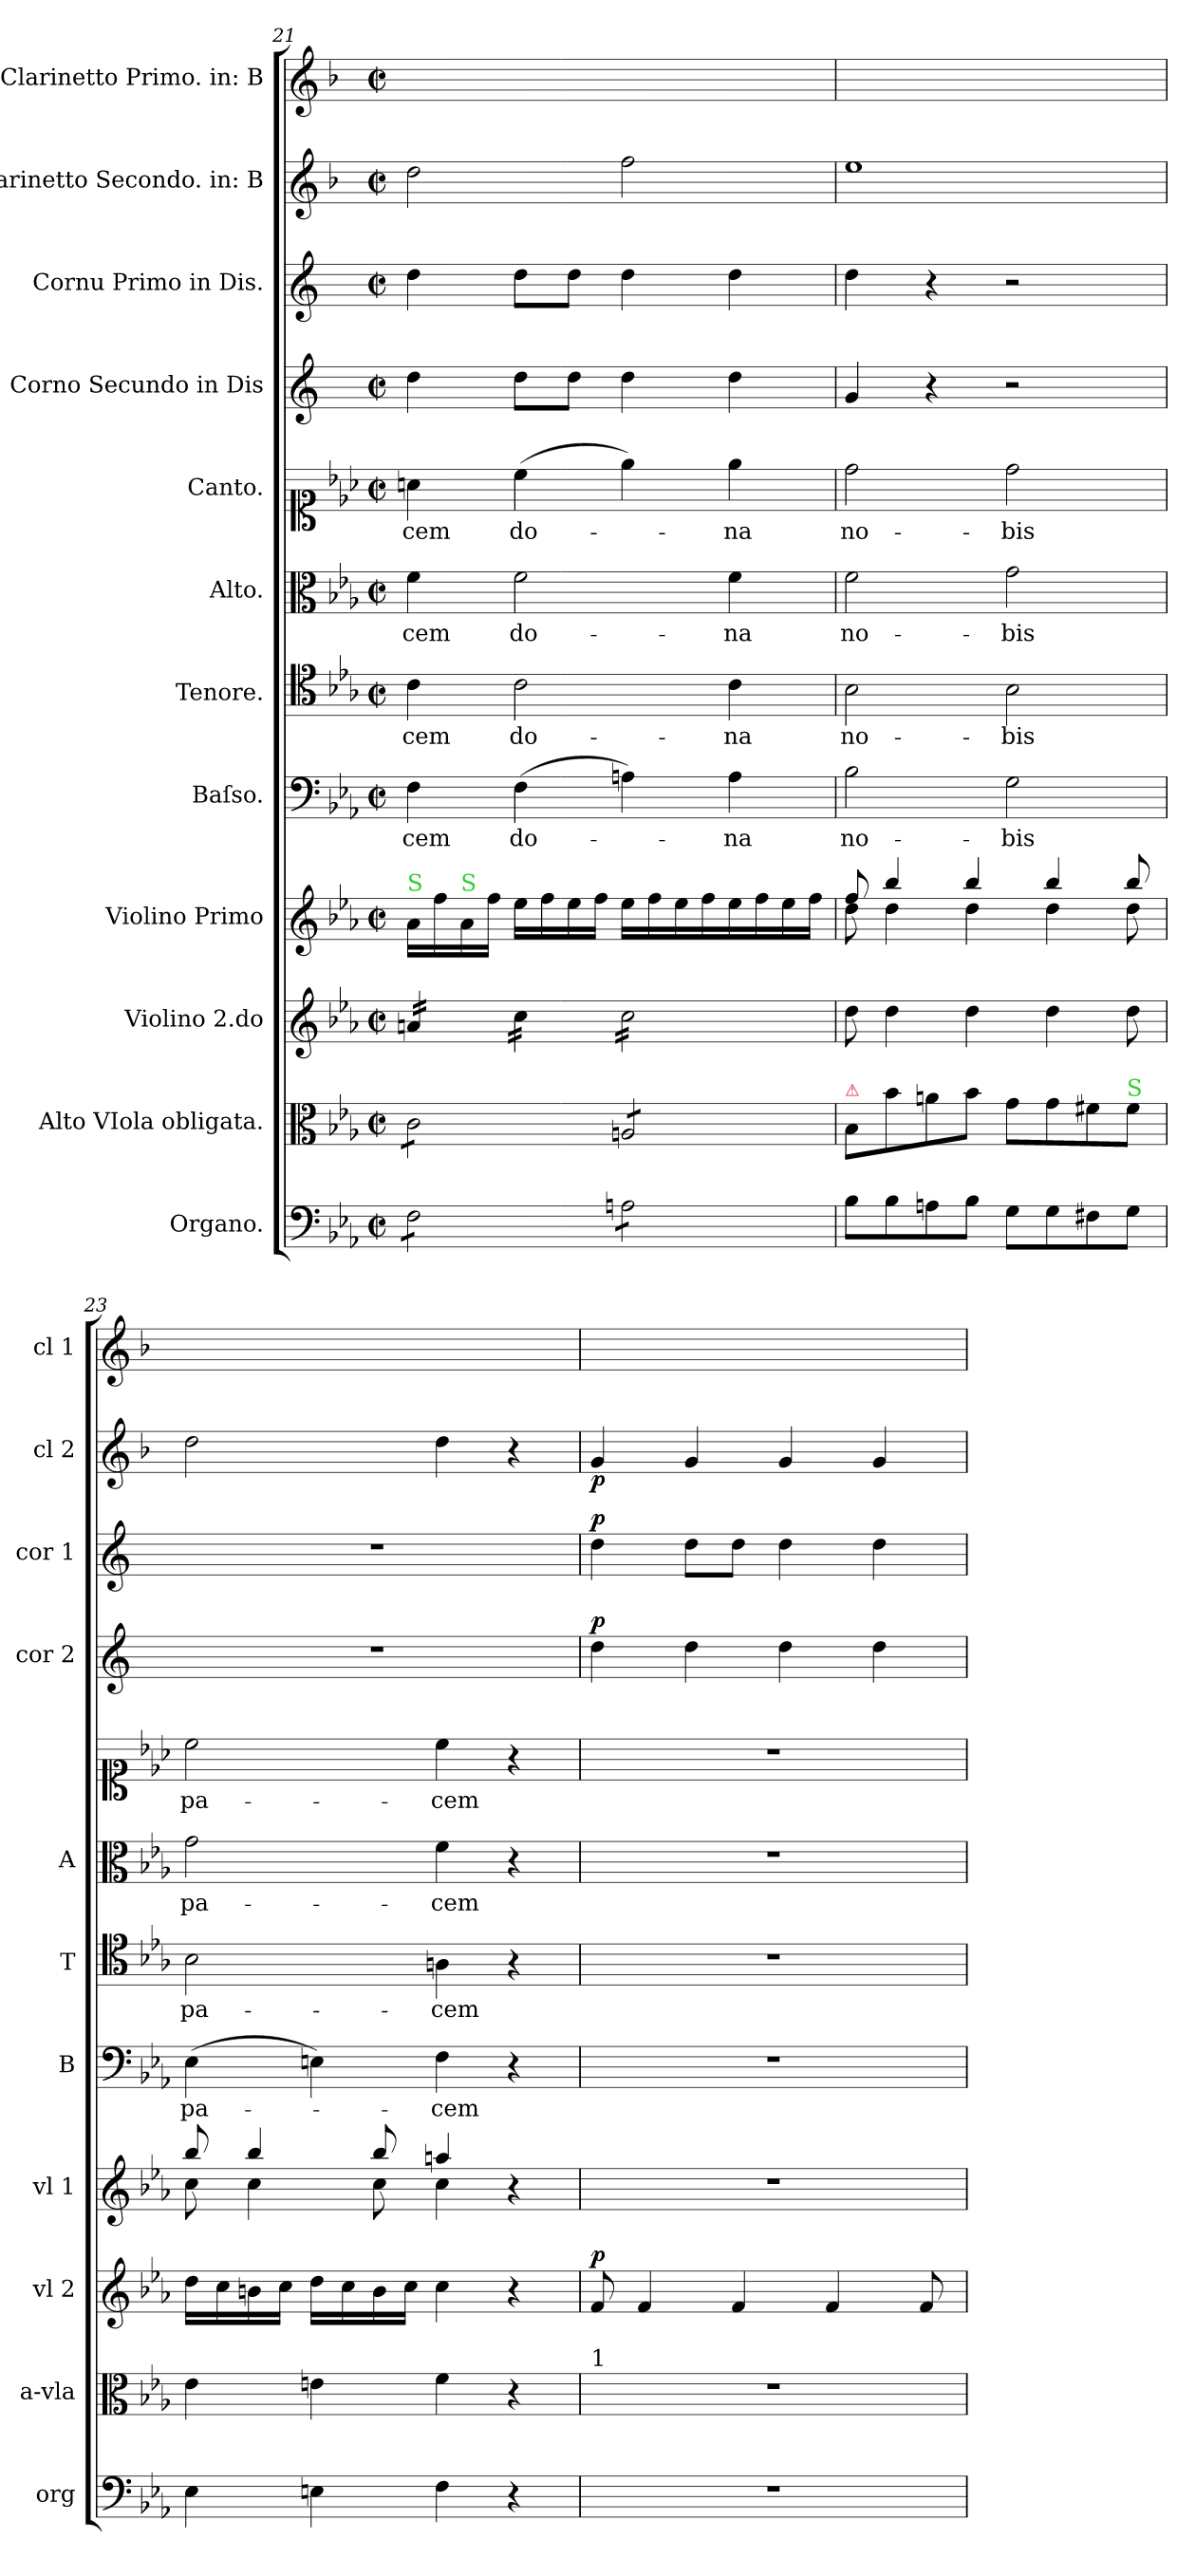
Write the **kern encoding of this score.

**kern	**kern	**kern	**dynam	**kern	**kern	**text	**kern	**text	**kern	**text	**kern	**text	**kern	**dynam	**kern	**dynam	**kern	**dynam	**kern
*part12	*part11	*part10	*part10	*part9	*part8	*part8	*part7	*part7	*part6	*part6	*part5	*part5	*part4	*part4	*part3	*part3	*part2	*part2	*part1
*staff12	*staff11	*staff10	*staff10	*staff9	*staff8	*staff8	*staff7	*staff7	*staff6	*staff6	*staff5	*staff5	*staff4	*staff4	*staff3	*staff3	*staff2	*staff2	*staff1
*I"Organo.	*I"Alto VIola obligata.	*I"Violino 2.do	*	*I"Violino Primo	*I"Baſso.	*	*I"Tenore.	*	*I"Alto.	*	*I"Canto.	*	*I"Corno Secundo in Dis	*	*I"Cornu Primo in Dis.	*	*I"Clarinetto Secondo. in: B	*	*I"Clarinetto Primo. in: B
*I'org	*I'a-vla	*I'vl 2	*	*I'vl 1	*I'B	*	*I'T	*	*I'A	*	*	*	*I'cor 2	*	*I'cor 1	*	*I'cl 2	*	*I'cl 1
*clefF4	*clefC3	*clefG2	*	*clefG2	*clefF4	*	*clefC4	*	*clefC3	*	*clefC1	*	*clefG2	*	*clefG2	*	*clefG2	*	*clefG2
*	*	*	*	*	*	*	*	*	*	*	*	*	*ITrd5c9	*	*ITrd5c9	*	*ITrd1c2	*	*ITrd1c2
*k[b-e-a-]	*k[b-e-a-]	*k[b-e-a-]	*	*k[b-e-a-]	*k[b-e-a-]	*	*k[b-e-a-]	*	*k[b-e-a-]	*	*k[b-e-a-]	*	*k[b-e-a-]	*	*k[b-e-a-]	*	*k[b-e-a-]	*	*k[b-e-a-]
*E-:	*E-:	*E-:	*	*E-:	*E-:	*	*E-:	*	*E-:	*	*E-:	*	*E-:	*	*E-:	*	*E-:	*	*E-:
*M2/2	*M2/2	*M2/2	*	*M2/2	*M2/2	*	*M2/2	*	*M2/2	*	*M2/2	*	*M2/2	*	*M2/2	*	*M2/2	*	*M2/2
*met(c|)	*met(c|)	*met(c|)	*	*met(c|)	*met(c|)	*	*met(c|)	*	*met(c|)	*	*met(c|)	*	*met(c|)	*	*met(c|)	*	*met(c|)	*	*met(c|)
=21	=21	=21	=21	=21	=21	=21	=21	=21	=21	=21	=21	=21	=21	=21	=21	=21	=21	=21	=21
!	!	!	!	!LO:TX:a:color=limegreen:t=S	!	!	!	!	!	!	!	!	!	!	!	!	!	!	!
*tremolo	*	*	*	*	*	*	*	*	*	*	*	*	*	*	*	*	*	*	*
*	*tremolo	*	*	*	*	*	*	*	*	*	*	*	*	*	*	*	*	*	*
*	*	*tremolo	*	*	*	*	*	*	*	*	*	*	*	*	*	*	*	*	*
8F\L	8c\L	16an/LL	.	16a-\LL	4F\	-cem	4c\	-cem	4f\	-cem	4an\	-cem	4f\	.	4f\	.	2cc\	.	1ryy
.	.	16an/	.	16ff\	.	.	.	.	.	.	.	.	.	.	.	.	.	.	.
!	!	!	!	!LO:TX:a:color=limegreen:t=S	!	!	!	!	!	!	!	!	!	!	!	!	!	!	!
8F\	8c\	16an/	.	16a-\	.	.	.	.	.	.	.	.	.	.	.	.	.	.	.
.	.	16an/JJ	.	16ff\JJ	.	.	.	.	.	.	.	.	.	.	.	.	.	.	.
!	!	!	!	!	!	!	!	!LO:LY:i	!	!	!	!	!	!	!	!	!	!	!
8F\	8c\	16cc\LL	.	16ee-\LL	(4F\	do-	2c\	do-	2f\	do-	(4cc\	do-	8f\L	.	8f\L	.	.	.	.
.	.	16cc\	.	16ff\	.	.	.	.	.	.	.	.	.	.	.	.	.	.	.
8F\J	8c\J	16cc\	.	16ee-\	.	.	.	.	.	.	.	.	8f\J	.	8f\J	.	.	.	.
.	.	16cc\JJ	.	16ff\JJ	.	.	.	.	.	.	.	.	.	.	.	.	.	.	.
8An\L	8An/L	16cc\LL	.	16ee-\LL	4An\)	.	.	.	.	.	4ee-\)	.	4f\	.	4f\	.	2ee-\	.	.
.	.	16cc\	.	16ff\	.	.	.	.	.	.	.	.	.	.	.	.	.	.	.
8An\	8An/	16cc\	.	16ee-\	.	.	.	.	.	.	.	.	.	.	.	.	.	.	.
.	.	16cc\	.	16ff\	.	.	.	.	.	.	.	.	.	.	.	.	.	.	.
!	!	!	!	!	!	!	!	!LO:LY:i	!	!	!	!	!	!	!	!	!	!	!
8An\	8An/	16cc\	.	16ee-\	4A\	-na	4c\	-na	4f\	-na	4ee-\	-na	4f\	.	4f\	.	.	.	.
.	.	16cc\	.	16ff\	.	.	.	.	.	.	.	.	.	.	.	.	.	.	.
8An\J	8An/J	16cc\	.	16ee-\	.	.	.	.	.	.	.	.	.	.	.	.	.	.	.
*	*Xtremolo	*	*	*	*	*	*	*	*	*	*	*	*	*	*	*	*	*	*
*Xtremolo	*	*	*	*	*	*	*	*	*	*	*	*	*	*	*	*	*	*	*
.	.	16cc\JJ	.	16ff\JJ	.	.	.	.	.	.	.	.	.	.	.	.	.	.	.
*	*	*Xtremolo	*	*	*	*	*	*	*	*	*	*	*	*	*	*	*	*	*
=22	=22	=22	=22	=22	=22	=22	=22	=22	=22	=22	=22	=22	=22	=22	=22	=22	=22	=22	=22
*	*	*	*	*^	*	*	*	*	*	*	*	*	*	*	*	*	*	*	*
!	!LO:TX:a:color=crimson:t=⚠	!	!	!	!	!	!	!	!	!	!	!	!	!	!	!	!	!	!	!
!	!	!	!	!	!	!	!	!	!LO:LY:i	!	!	!	!	!	!	!	!	!	!	!
8B-\L	8B-/L	8dd\	.	8ff/	8dd\	2B-\	no-	2B-\	no-	2f\	no-	2dd\	no-	4B-/	.	4f\	.	1dd	.	1ryy
8B-\	8b-\	4dd\	.	4bb-/	4dd\	.	.	.	.	.	.	.	.	.	.	.	.	.	.	.
8An\	8an\	.	.	.	.	.	.	.	.	.	.	.	.	4r	.	4r	.	.	.	.
8B-\J	8b-\J	4dd\	.	4bb-/	4dd\	.	.	.	.	.	.	.	.	.	.	.	.	.	.	.
!	!	!	!	!	!	!	!	!	!LO:LY:i	!	!	!	!	!	!	!	!	!	!	!
8G\L	8g\L	.	.	.	.	2G\	-bis	2B-\	-bis	2g\	-bis	2dd\	-bis	2r	.	2r	.	.	.	.
8G\	8g\	4dd\	.	4bb-/	4dd\	.	.	.	.	.	.	.	.	.	.	.	.	.	.	.
8F#X\	8f#X\	.	.	.	.	.	.	.	.	.	.	.	.	.	.	.	.	.	.	.
!	!LO:TX:a:color=limegreen:t=S	!	!	!	!	!	!	!	!	!	!	!	!	!	!	!	!	!	!	!
8G\J	8f#\J	8dd\	.	8bb-/	8dd\	.	.	.	.	.	.	.	.	.	.	.	.	.	.	.
=23	=23	=23	=23	=23	=23	=23	=23	=23	=23	=23	=23	=23	=23	=23	=23	=23	=23	=23	=23	=23
!	!	!	!	!	!	!	!	!	!LO:LY:i	!	!	!	!	!	!	!	!	!	!	!
4E-\	4e-\	16dd\LL	.	8bb-/	8cc\	(4E-\	pa-	2B-\	pa-	2g\	pa-	2cc\	pa-	1r	.	1r	.	2cc\	.	1ryy
.	.	16cc\	.	.	.	.	.	.	.	.	.	.	.	.	.	.	.	.	.	.
.	.	16bn\	.	4bb-/	4cc\	.	.	.	.	.	.	.	.	.	.	.	.	.	.	.
.	.	16cc\JJ	.	.	.	.	.	.	.	.	.	.	.	.	.	.	.	.	.	.
4En\	4en\	16dd\LL	.	.	.	4En\)	.	.	.	.	.	.	.	.	.	.	.	.	.	.
.	.	16cc\	.	.	.	.	.	.	.	.	.	.	.	.	.	.	.	.	.	.
.	.	16b\	.	8bb-/	8cc\	.	.	.	.	.	.	.	.	.	.	.	.	.	.	.
.	.	16cc\JJ	.	.	.	.	.	.	.	.	.	.	.	.	.	.	.	.	.	.
!	!	!	!	!	!	!	!	!	!LO:LY:i	!	!	!	!	!	!	!	!	!	!	!
4F\	4f\	4cc\	.	4aan/	4cc\	4F\	-cem	4An\	-cem	4f\	-cem	4cc\	-cem	.	.	.	.	4cc\	.	.
4r	4r	4r	.	4r	4ryy	4r	.	4r	.	4r	.	4r	.	.	.	.	.	4r	.	.
=24	=24	=24	=24	=24	=24	=24	=24	=24	=24	=24	=24	=24	=24	=24	=24	=24	=24	=24	=24	=24
!	!LO:TX:a:t=1	!	!	!	!	!	!	!	!	!	!	!	!	!	!	!	!	!	!	!
!	!	!	!LO:DY:a	!	!	!	!	!	!	!	!	!	!	!	!LO:DY:a	!	!LO:DY:a	!	!	!
*	*	*	*	*v	*v	*	*	*	*	*	*	*	*	*	*	*	*	*	*	*
1r	1r	8f/	p	1r	1r	.	1r	.	1r	.	1r	.	4f\	p	4f\	p	4f/	p	1ryy
.	.	4f/	.	.	.	.	.	.	.	.	.	.	.	.	.	.	.	.	.
.	.	.	.	.	.	.	.	.	.	.	.	.	4f\	.	8f\L	.	4f/	.	.
.	.	4f/	.	.	.	.	.	.	.	.	.	.	.	.	8f\J	.	.	.	.
.	.	.	.	.	.	.	.	.	.	.	.	.	4f\	.	4f\	.	4f/	.	.
.	.	4f/	.	.	.	.	.	.	.	.	.	.	.	.	.	.	.	.	.
.	.	.	.	.	.	.	.	.	.	.	.	.	4f\	.	4f\	.	4f/	.	.
.	.	8f/	.	.	.	.	.	.	.	.	.	.	.	.	.	.	.	.	.
=	=	=	=	=	=	=	=	=	=	=	=	=	=	=	=	=	=	=	=
*-	*-	*-	*-	*-	*-	*-	*-	*-	*-	*-	*-	*-	*-	*-	*-	*-	*-	*-	*-
